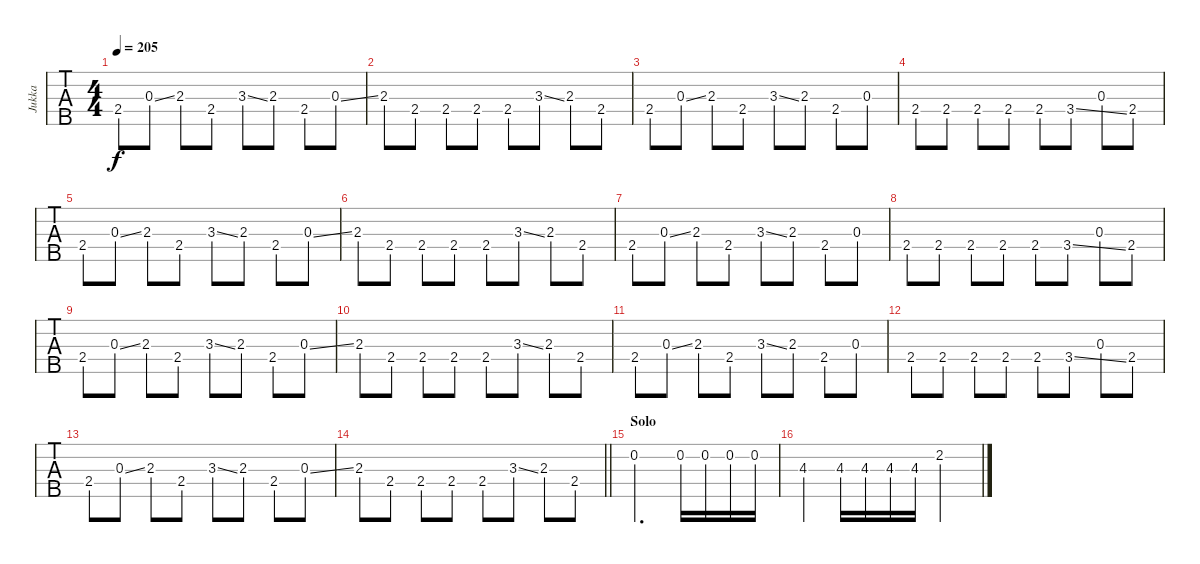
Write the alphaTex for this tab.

\track ("Jukka" "Jukka") {instrument electricbassfinger}
\staff {tabs}
\tuning (Eb2 Bb1 F1 C1 G0) {hide}
\ts (4 4)
\tempo 205
\clef f4
\ks c
2.4.8{dy f} 0.3{ss}.8 2.3.8 2.4.8 3.3{ss}.8 2.3.8 2.4.8 0.3{ss}.8 |
2.3.8 2.4.8 2.4.8 2.4.8 2.4.8 3.3{ss}.8 2.3.8 2.4.8 |
2.4.8 0.3{ss}.8 2.3.8 2.4.8 3.3{ss}.8 2.3.8 2.4.8 0.3.8 |
2.4.8 2.4.8 2.4.8 2.4.8 2.4.8 3.4{ss}.8 0.3.8 2.4.8 |
2.4.8 0.3{ss}.8 2.3.8 2.4.8 3.3{ss}.8 2.3.8 2.4.8 0.3{ss}.8 |
2.3.8 2.4.8 2.4.8 2.4.8 2.4.8 3.3{ss}.8 2.3.8 2.4.8 |
2.4.8 0.3{ss}.8 2.3.8 2.4.8 3.3{ss}.8 2.3.8 2.4.8 0.3.8 |
2.4.8 2.4.8 2.4.8 2.4.8 2.4.8 3.4{ss}.8 0.3.8 2.4.8 |
2.4.8 0.3{ss}.8 2.3.8 2.4.8 3.3{ss}.8 2.3.8 2.4.8 0.3{ss}.8 |
2.3.8 2.4.8 2.4.8 2.4.8 2.4.8 3.3{ss}.8 2.3.8 2.4.8 |
2.4.8 0.3{ss}.8 2.3.8 2.4.8 3.3{ss}.8 2.3.8 2.4.8 0.3.8 |
2.4.8 2.4.8 2.4.8 2.4.8 2.4.8 3.4{ss}.8 0.3.8 2.4.8 |
2.4.8 0.3{ss}.8 2.3.8 2.4.8 3.3{ss}.8 2.3.8 2.4.8 0.3{ss}.8 |
\barLineRight lightlight
2.3.8 2.4.8 2.4.8 2.4.8 2.4.8 3.3{ss}.8 2.3.8 2.4.8 |
\section ("" "Solo")
0.2.2{d} 0.2.16 0.2.16 0.2.16 0.2.16 |
4.3.4 4.3.16 4.3.16 4.3.16 4.3.16 2.2.2
